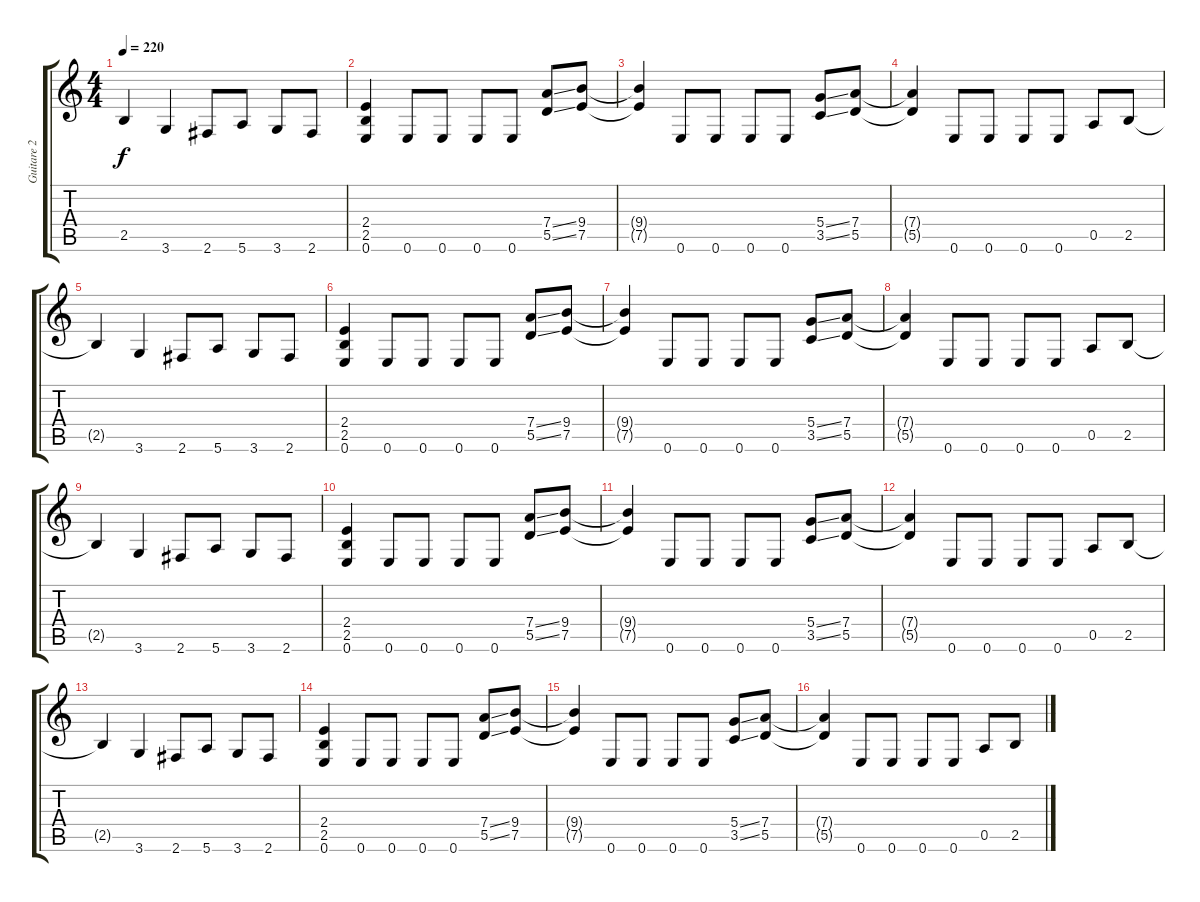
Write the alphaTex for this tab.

\track ("Guitare 2" "Guitare 2") {instrument distortionguitar}
\staff {score tabs}
\tuning (E4 B3 G3 D3 A2 E2) {hide}
\ts (4 4)
\tempo 220
\clef g2
\ks c
2.5{t}.4{dy f} 3.6.4 2.6.8 5.6.8 3.6.8 2.6.8 |
(2.4 2.5 0.6).4 0.6.8 0.6.8 0.6.8 0.6.8 (7.4{ss} 5.5{ss}).8 (9.4 7.5).8 |
(9.4{t} 7.5{t}).4 0.6.8 0.6.8 0.6.8 0.6.8 (5.4{ss} 3.5{ss}).8 (7.4 5.5).8 |
(7.4{t} 5.5{t}).4 0.6.8 0.6.8 0.6.8 0.6.8 0.5.8 2.5.8 |
2.5{t}.4 3.6.4 2.6.8 5.6.8 3.6.8 2.6.8 |
(2.4 2.5 0.6).4 0.6.8 0.6.8 0.6.8 0.6.8 (7.4{ss} 5.5{ss}).8 (9.4 7.5).8 |
(9.4{t} 7.5{t}).4 0.6.8 0.6.8 0.6.8 0.6.8 (5.4{ss} 3.5{ss}).8 (7.4 5.5).8 |
(7.4{t} 5.5{t}).4 0.6.8 0.6.8 0.6.8 0.6.8 0.5.8 2.5.8 |
2.5{t}.4 3.6.4 2.6.8 5.6.8 3.6.8 2.6.8 |
(2.4 2.5 0.6).4 0.6.8 0.6.8 0.6.8 0.6.8 (7.4{ss} 5.5{ss}).8 (9.4 7.5).8 |
(9.4{t} 7.5{t}).4 0.6.8 0.6.8 0.6.8 0.6.8 (5.4{ss} 3.5{ss}).8 (7.4 5.5).8 |
(7.4{t} 5.5{t}).4 0.6.8 0.6.8 0.6.8 0.6.8 0.5.8 2.5.8 |
2.5{t}.4 3.6.4 2.6.8 5.6.8 3.6.8 2.6.8 |
(2.4 2.5 0.6).4 0.6.8 0.6.8 0.6.8 0.6.8 (7.4{ss} 5.5{ss}).8 (9.4 7.5).8 |
(9.4{t} 7.5{t}).4 0.6.8 0.6.8 0.6.8 0.6.8 (5.4{ss} 3.5{ss}).8 (7.4 5.5).8 |
(7.4{t} 5.5{t}).4 0.6.8 0.6.8 0.6.8 0.6.8 0.5.8 2.5.8
